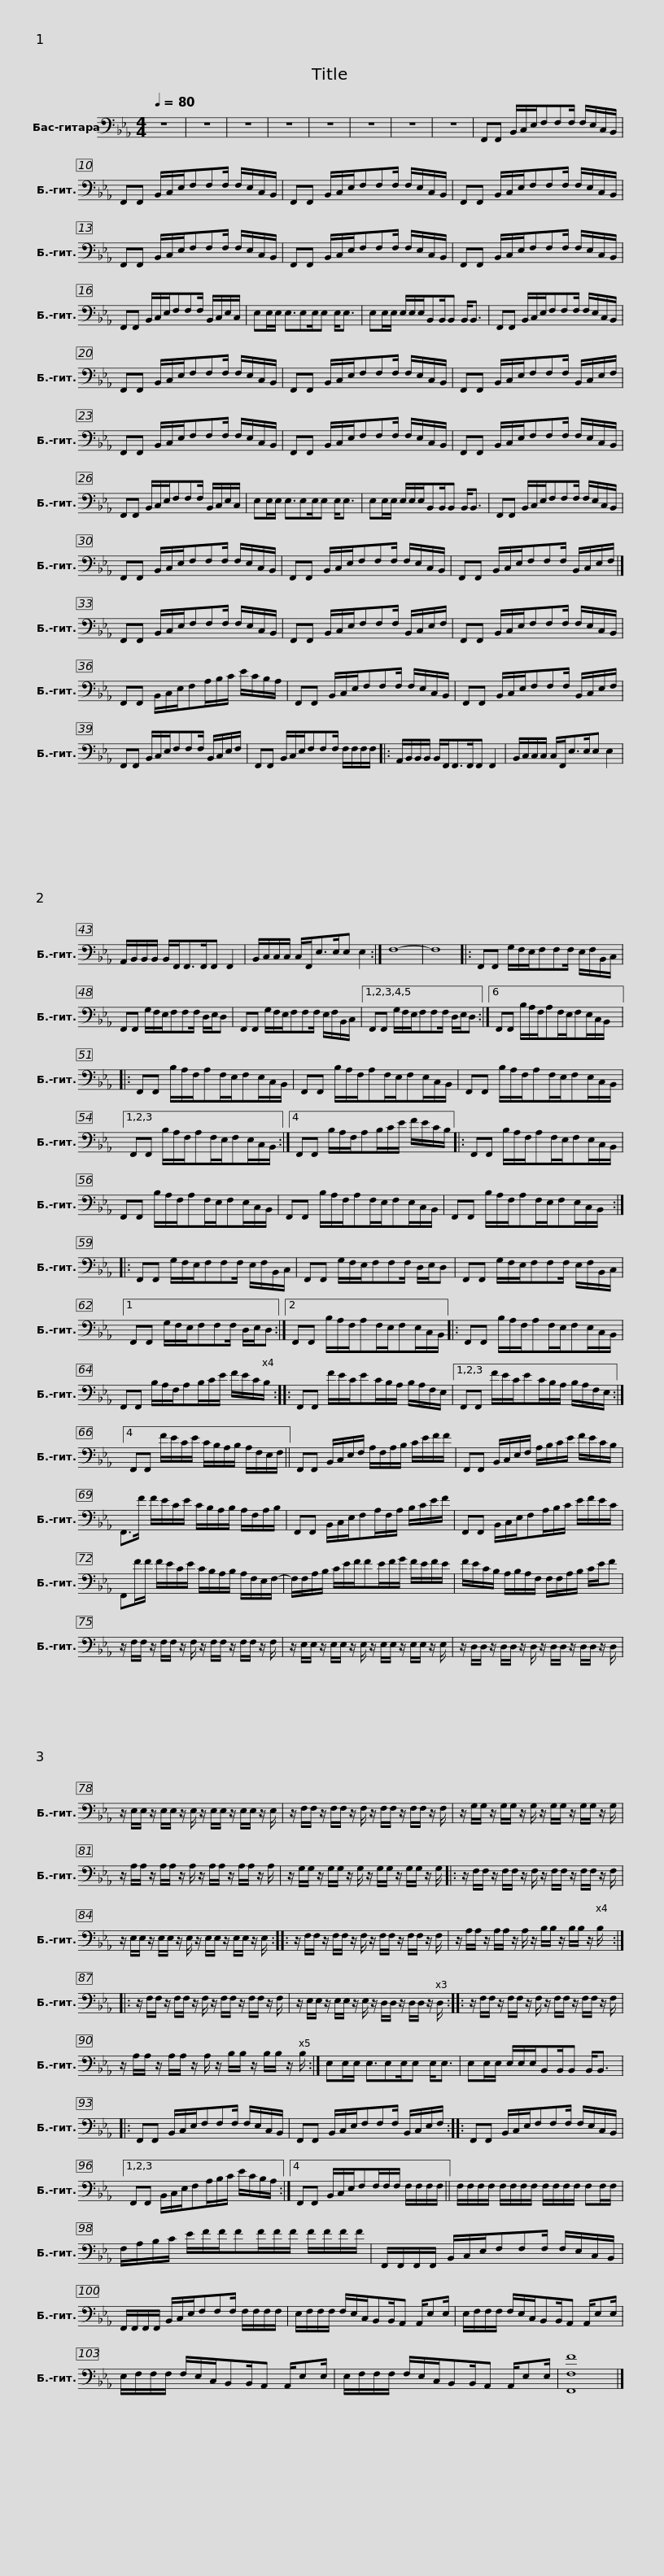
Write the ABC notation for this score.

X:1
L:1/8
Q:1/4=80
M:4/4
I:linebreak $
K:Eb
V:1 bass transpose=-12
V:1
 z8 | z8 | z8 | z8 | z8 | %5
 z8 | z8 | z8 |$[K:Eb] F,,F,, B,,/C,/E,/F,F,F,/ F,/E,/C,/B,,/ | F,,F,, B,,/C,/E,/F,F,F,/ F,/E,/C,/B,,/ | %10
 F,,F,, B,,/C,/E,/F,F,F,/ F,/E,/C,/B,,/ | F,,F,, B,,/C,/E,/F,F,F,/ F,/E,/C,/B,,/ |$ F,,F,, B,,/C,/E,/F,F,F,/ F,/E,/C,/B,,/ | F,,F,, B,,/C,/E,/F,F,F,/ F,/E,/C,/B,,/ | F,,F,, B,,/C,/E,/F,F,F,/ F,/E,/C,/B,,/ | %15
 F,,F,, B,,/C,/E,/F,F,F,/ B,,/C,/E,/C,/ |$ E,E,/E,/ E,3/2E,E,/E, E,<E, | E,E,/E,/ E,/E,/E,/B,,B,,/B,, B,,<B,, |$ F,,F,, B,,/C,/E,/F,F,F,/ F,/E,/C,/B,,/ | F,,F,, B,,/C,/E,/F,F,F,/ F,/E,/C,/B,,/ | %20
 F,,F,, B,,/C,/E,/F,F,F,/ F,/E,/C,/B,,/ | F,,F,, B,,/C,/E,/F,F,F,/ B,,/C,/E,/F,/ |$ F,,F,, B,,/C,/E,/F,F,F,/ F,/E,/C,/B,,/ | F,,F,, B,,/C,/E,/F,F,F,/ F,/E,/C,/B,,/ | F,,F,, B,,/C,/E,/F,F,F,/ F,/E,/C,/B,,/ | %25
 F,,F,, B,,/C,/E,/F,F,F,/ B,,/C,/E,/C,/ |$ E,E,/E,/ E,3/2E,E,/E, E,<E, | E,E,/E,/ E,/E,/E,/B,,B,,/B,, B,,<B,, |$ F,,F,, B,,/C,/E,/F,F,F,/ F,/E,/C,/B,,/ | F,,F,, B,,/C,/E,/F,F,F,/ F,/E,/C,/B,,/ | %30
 F,,F,, B,,/C,/E,/F,F,F,/ F,/E,/C,/B,,/ | F,,F,, B,,/C,/E,/F,F,F,/ B,,/C,/E,/F,/ |]$ F,,F,, B,,/C,/E,/F,F,F,/ F,/E,/C,/B,,/ | F,,F,, B,,/C,/E,/F,F,F,/ B,,/C,/E,/F,/ | F,,F,, B,,/C,/E,/F,F,F,/ F,/E,/C,/B,,/ | %35
 F,,F,, B,,/C,/E,/F,A,/B,/C/ E/C/B,/A,/ |$ F,,F,, B,,/C,/E,/F,F,F,/ F,/E,/C,/B,,/ | F,,F,, B,,/C,/E,/F,F,F,/ B,,/C,/E,/F,/ | F,,F,, B,,/C,/E,/F,F,F,/ B,,/C,/E,/F,/ | F,,F,, B,,/C,/E,/F,F,F,/ F,/F,/F,/F,/ |:$ %40
 A,,/B,,/B,,/B,,/ B,,/F,,<F,,F,,/F,, F,,2 | B,,/C,/C,/C,/ C,/F,,<E,E,/E, E,2 | A,,/B,,/B,,/B,,/ B,,/F,,<F,,F,,/F,, F,,2 | B,,/C,/C,/C,/ C,/F,,<E,E,/E, E,2 :| F,8- | %45
 F,8 |:$ F,,F,, G,/F,/E,/F,F,F,/ E,/F,/B,,/C,/ | F,,F,, G,/F,/E,/F,F,F,/ D,/E,/D, | F,,F,, G,/F,/E,/F,F,F,/ E,/F,/B,,/C,/ |1,2,3,4,5$ F,,F,, G,/F,/E,/F,F,F,/ D,/E,/D, :|6 %50
 F,,F,, B,/A,/F,/A,F,/E,/F,E,/C,/B,,/ |:$ F,,F,, B,/A,/F,/A,F,/E,/F,E,/C,/B,,/ | F,,F,, B,/A,/F,/A,F,/E,/F,E,/C,/B,,/ | F,,F,, B,/A,/F,/A,F,/E,/F,E,/C,/B,,/ |1,2,3$ F,,F,, B,/A,/F,/A,F,/E,/F,E,/C,/B,,/ :|4 %55
 F,,F,, B,/A,/F,/A,B,/C/E/ F/E/C/B,/ |:$ F,,F,, B,/A,/F,/A,F,/E,/F,E,/C,/B,,/ | F,,F,, B,/A,/F,/A,F,/E,/F,E,/C,/B,,/ | F,,F,, B,/A,/F,/A,F,/E,/F,E,/C,/B,,/ | F,,F,, B,/A,/F,/A,F,/E,/F,E,/C,/B,,/ ::$ %60
 F,,F,, G,/F,/E,/F,F,F,/ E,/F,/B,,/C,/ | F,,F,, G,/F,/E,/F,F,F,/ D,/E,/D, | F,,F,, G,/F,/E,/F,F,F,/ E,/F,/B,,/C,/ |1$ F,,F,, G,/F,/E,/F,F,F,/ D,/E,/D, :|2 F,,F,, B,/A,/F,/A,F,/E,/F,E,/C,/B,,/ |:$ %65
 F,,F,, B,/A,/F,/A,F,/E,/F,E,/C,/B,,/ | F,,F,, B,/A,/F,/A,B,/C/E/ F/E/C/B,/ ::$ F,,F,, F/E/C/EC/B,/A,/ B,/A,/F,/E,/ |1,2,3 F,,F,, F/E/C/EC/B,/A,/ B,/A,/F,/E,/ :|4 F,,F,, F/E/C/E/ C/B,/A,/B,/ A,/F,/E,/F,/ ||$ %70
 F,,F,, B,,/C,/E,/F,/ A,/F,/A,/B,/ C/E/F/F/ | F,,F,, B,,/C,/E,/F,/ A,/B,/C/E/ F/E/C/B,/ | F,,>F F/E/C/E/ C/B,/A,/B,/ A,/F,/A,/B,/ |$ F,,F,, B,,/C,/E,/F,A,/F,/A,/ B,/C/E/F/ | F,,F,, B,,/C,/E,/F,A,/B,/C/ E/F/E/C/ | %75
 F,,F/F/ F/E/C/E/ C/B,/A,/B,/ A,/F,/E,/F,/- |$ F,/F,/A,/B,/ C/E/F/FE/F/G/ F/E/F/E/ | F/E/C/B,/ A,/B,/A,/F,/ F,/F,/A,/B,/ C/E/F |$ z/ F,/F,/ z/ F,/F,/ z/ F,/ z/ F,/F,/ z/ F,/F,/ z/ F,/ | z/ E,/E,/ z/ E,/E,/ z/ E,/ z/ E,/E,/ z/ E,/E,/ z/ E,/ | %80
 z/ D,/D,/ z/ D,/D,/ z/ D,/ z/ D,/D,/ z/ D,/D,/ z/ D,/ |$ z/ E,/E,/ z/ E,/E,/ z/ E,/ z/ E,/E,/ z/ E,/E,/ z/ E,/ | z/ F,/F,/ z/ F,/F,/ z/ F,/ z/ F,/F,/ z/ F,/F,/ z/ F,/ | z/ G,/G,/ z/ G,/G,/ z/ G,/ z/ G,/G,/ z/ G,/G,/ z/ G,/ |$ z/ A,/A,/ z/ A,/A,/ z/ A,/ z/ A,/A,/ z/ A,/A,/ z/ A,/ | %85
 z/ G,/G,/ z/ G,/G,/ z/ G,/ z/ G,/G,/ z/ G,/G,/ z/ G,/ |:$ z/ F,/F,/ z/ F,/F,/ z/ F,/ z/ F,/F,/ z/ F,/F,/ z/ F,/ | z/ E,/E,/ z/ E,/E,/ z/ E,/ z/ E,/E,/ z/ E,/E,/ z/ E,/ ::$ z/ F,/F,/ z/ F,/F,/ z/ F,/ z/ F,/F,/ z/ F,/F,/ z/ F,/ | z/ A,/A,/ z/ A,/A,/ z/ A,/ z/ B,/B,/ z/ B,/B,/ z/ B,/ ::$ %90
 z/ F,/F,/ z/ F,/F,/ z/ F,/ z/ F,/F,/ z/ F,/F,/ z/ F,/ | z/ E,/E,/ z/ E,/E,/ z/ E,/ z/ D,/D,/ z/ D,/D,/ z/ D,/ ::$ z/ F,/F,/ z/ F,/F,/ z/ F,/ z/ F,/F,/ z/ F,/F,/ z/ F,/ | z/ A,/A,/ z/ A,/A,/ z/ A,/ z/ B,/B,/ z/ B,/B,/ z/ B,/ :|$ E,E,/E,/ E,3/2E,E,/E, E,<E, | %95
 E,E,/E,/ E,/E,/E,/B,,B,,/B,, B,,<B,, |:$ F,,F,, B,,/C,/E,/F,F,F,/ F,/E,/C,/B,,/ | F,,F,, B,,/C,/E,/F,F,F,/ B,,/C,/E,/F,/ ::$ F,,F,, B,,/C,/E,/F,F,F,/ F,/E,/C,/B,,/ |1,2,3 F,,F,, B,,/C,/E,/F,A,/B,/C/ E/C/B,/A,/ :|4 %100
 F,,F,, B,,/C,/E,/F,F,/F,/F,/ F,/F,/F,/F,/ ||$ F,/F,/F,/F,/ F,/F,/F,/F,/ F,/F,/F,/F,/ F,F,/F,/ | F,/A,/B,/C/ E/F/F/FF/F/F/ F/F/F/F/ |$ F,,/F,,/F,,/F,,/ B,,/C,/E,/F,F,F,/ F,/E,/C,/B,,/ | F,,/F,,/F,,/F,,/ B,,/C,/E,/F,F,F,/ F,/F,/F,/F,/ |$ %105
 E,/F,/F,/F,/ F,/E,/C,/B,,B,,/A,, A,,/E,E,/ | E,/F,/F,/F,/ F,/E,/C,/B,,B,,/A,, A,,/E,E,/ |$ E,/F,/F,/F,/ F,/E,/C,/B,,B,,/A,, A,,/E,E,/ | E,/F,/F,/F,/ F,/E,/C,/B,,B,,/A,, A,,/E,E,/ | [F,,F,F]8 |] %110
